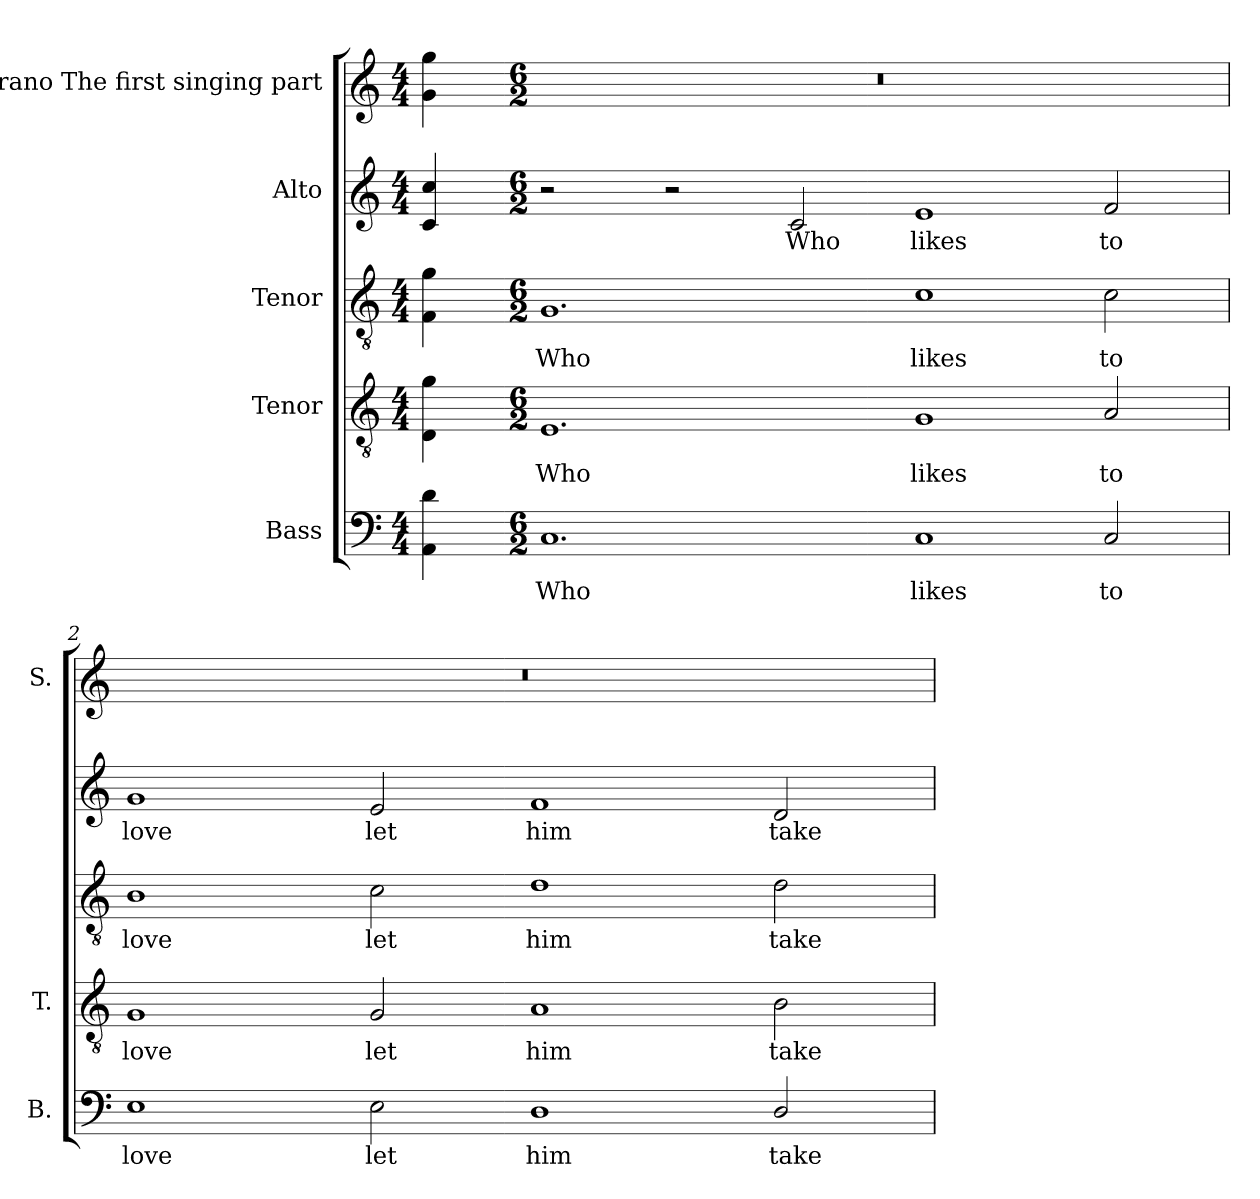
**kern	**text	**kern	**text	**kern	**text	**kern	**text	**kern
*part5	*part5	*part4	*part4	*part3	*part3	*part2	*part2	*part1
*staff5	*staff5	*staff4	*staff4	*staff3	*staff3	*staff2	*staff2	*staff1
*I"Bass	*	*I"Tenor	*	*I"Tenor	*	*I"Alto	*	*I"Soprano The first singing part
*I'B.	*	*I'T.	*	*	*	*	*	*I'S.
!!LO:PB:g=z
*clefF4	*	*clefGv2	*	*clefGv2	*	*clefG2	*	*clefG2
*	*	*ITrd7c12	*	*ITrd7c12	*	*ITrd7c12	*	*
*k[]	*	*k[]	*	*k[]	*	*k[]	*	*k[]
*C:	*	*C:	*	*C:	*	*C:	*	*C:
*M4/4	*	*M4/4	*	*M4/4	*	*M4/4	*	*M4/4
=	=	=	=	=	=	=	=	=
4AAi\ 4di	.	4DDi\ 4Gi	.	4FFi\ 4Gi	.	4Ci/ 4ci	.	4gi\ 4ggi
=1-	=1-	=1-	=1-	=1-	=1-	=1-	=1-	=1-
*M6/2	*	*M6/2	*	*M6/2	*	*M6/2	*	*M6/2
!	!LO:LY:b:color=#000000	!	!	!	!	!	!	!
!	!	!	!LO:LY:b:color=#000000	!	!	!	!	!
!	!	!	!	!	!LO:LY:b:color=#000000	!	!	!LO:N:vis=1
1.Ci	Who	1.EEi	Who	1.GGi	Who	2r	.	0.r
.	.	.	.	.	.	2r	.	.
!	!	!	!	!	!	!	!LO:LY:b:color=#000000	!
.	.	.	.	.	.	2Ci/	Who	.
!	!LO:LY:b:color=#000000	!	!	!	!	!	!	!
!	!	!	!LO:LY:b:color=#000000	!	!	!	!	!
!	!	!	!	!	!LO:LY:b:color=#000000	!	!	!
!	!	!	!	!	!	!	!LO:LY:b:color=#000000	!
1Ci	likes	1GGi	likes	1Ci	likes	1Ei	likes	.
!	!LO:LY:b:color=#000000	!	!	!	!	!	!	!
!	!	!	!LO:LY:b:color=#000000	!	!	!	!	!
!	!	!	!	!	!LO:LY:b:color=#000000	!	!	!
!	!	!	!	!	!	!	!LO:LY:b:color=#000000	!
2Ci/	to	2AAi/	to	2Ci\	to	2Fi/	to	.
=2	=2	=2	=2	=2	=2	=2	=2	=2
!	!LO:LY:b:color=#000000	!	!	!	!	!	!	!
!	!	!	!LO:LY:b:color=#000000	!	!	!	!	!
!	!	!	!	!	!LO:LY:b:color=#000000	!	!	!
!	!	!	!	!	!	!	!LO:LY:b:color=#000000	!LO:N:vis=1
1Ei	love	1GGi	love	1BBi	love	1Gi	love	0.r
!	!LO:LY:b:color=#000000	!	!	!	!	!	!	!
!	!	!	!LO:LY:b:color=#000000	!	!	!	!	!
!	!	!	!	!	!LO:LY:b:color=#000000	!	!	!
!	!	!	!	!	!	!	!LO:LY:b:color=#000000	!
2Ei\	let	2GGi/	let	2Ci\	let	2Ei/	let	.
!	!LO:LY:b:color=#000000	!	!	!	!	!	!	!
!	!	!	!LO:LY:b:color=#000000	!	!	!	!	!
!	!	!	!	!	!LO:LY:b:color=#000000	!	!	!
!	!	!	!	!	!	!	!LO:LY:b:color=#000000	!
1Di	him	1AAi	him	1Di	him	1Fi	him	.
!	!LO:LY:b:color=#000000	!	!	!	!	!	!	!
!	!	!	!LO:LY:b:color=#000000	!	!	!	!	!
!	!	!	!	!	!LO:LY:b:color=#000000	!	!	!
!	!	!	!	!	!	!	!LO:LY:b:color=#000000	!
2Di/	take	2BBi\	take	2Di\	take	2Di/	take	.
=	=	=	=	=	=	=	=	=
*-	*-	*-	*-	*-	*-	*-	*-	*-
